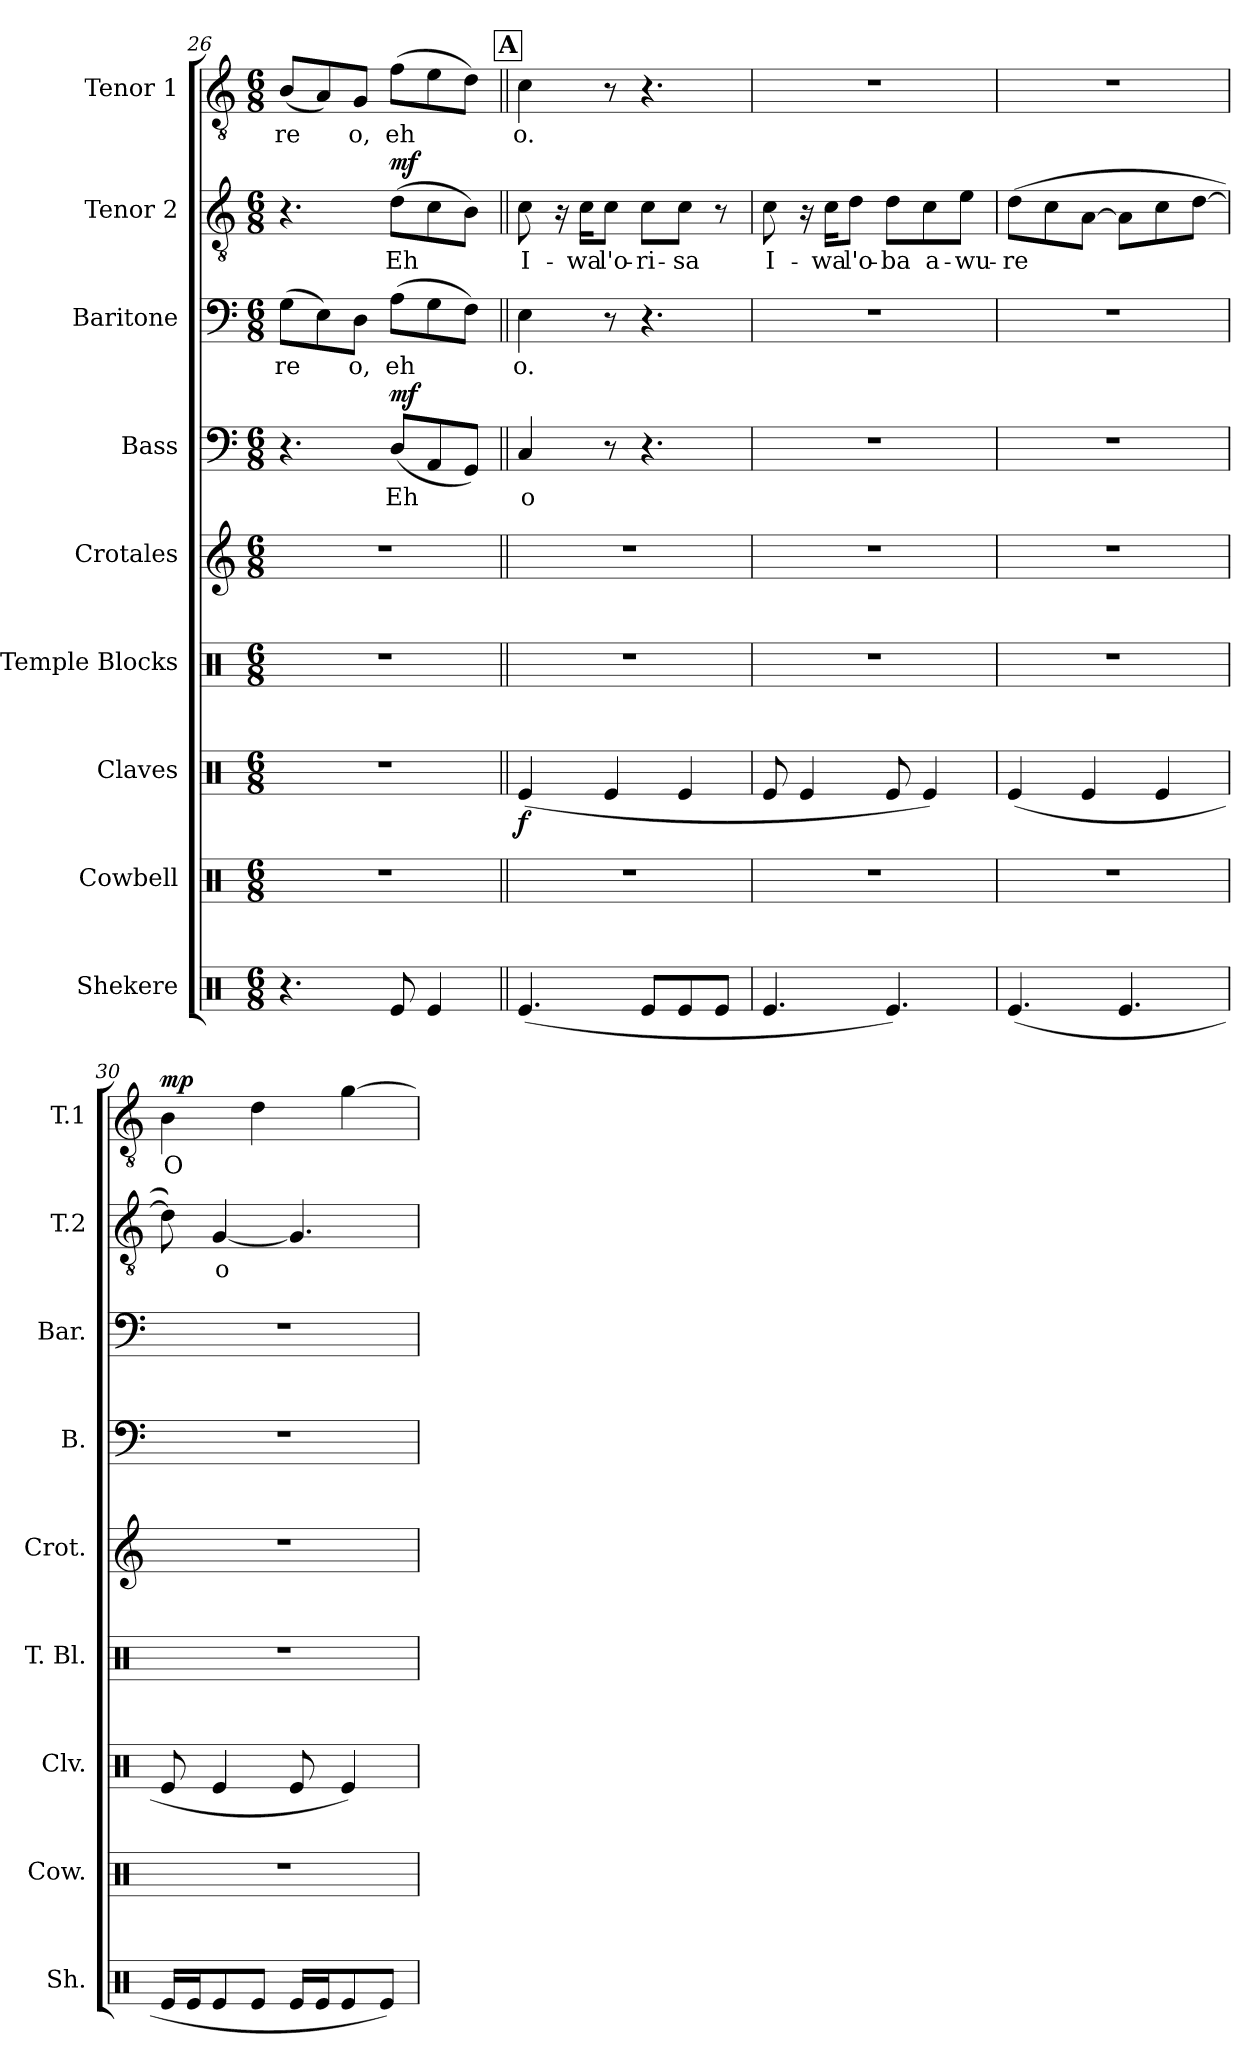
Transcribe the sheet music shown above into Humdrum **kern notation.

**kern	**kern	**kern	**dynam	**kern	**kern	**kern	**text	**dynam	**kern	**text	**kern	**text	**dynam	**kern	**text	**dynam
*part9	*part8	*part7	*part7	*part6	*part5	*part4	*part4	*part4	*part3	*part3	*part2	*part2	*part2	*part1	*part1	*part1
*staff9	*staff8	*staff7	*staff7	*staff6	*staff5	*staff4	*staff4	*staff4	*staff3	*staff3	*staff2	*staff2	*staff2	*staff1	*staff1	*staff1
*I"Shekere	*I"Cowbell	*I"Claves	*	*I"Temple Blocks	*I"Crotales	*I"Bass	*	*	*I"Baritone	*	*I"Tenor 2	*	*	*I"Tenor 1	*	*
*I'Sh.	*I'Cow.	*I'Clv.	*	*I'T. Bl.	*I'Crot.	*I'B.	*	*	*I'Bar.	*	*I'T.2	*	*	*I'T.1	*	*
*clefX	*clefX	*clefX	*	*clefX	*clefG2	*clefF4	*	*	*clefF4	*	*clefGv2	*	*	*clefGv2	*	*
*	*	*	*	*	*ITrd-14c-24	*	*	*	*	*	*ITrd7c12	*	*	*ITrd7c12	*	*
*k[]	*k[]	*k[]	*	*k[]	*k[]	*k[]	*	*	*k[]	*	*k[]	*	*	*k[]	*	*
*C:	*C:	*C:	*	*C:	*C:	*C:	*	*	*C:	*	*C:	*	*	*C:	*	*
*M6/8	*M6/8	*M6/8	*	*M6/8	*M6/8	*M6/8	*	*	*M6/8	*	*M6/8	*	*	*M6/8	*	*
=26	=26	=26	=26	=26	=26	=26	=26	=26	=26	=26	=26	=26	=26	=26	=26	=26
!	!LO:N:vis=1	!LO:N:vis=1	!	!LO:N:vis=1	!LO:N:vis=1	!	!	!	!	!	!	!	!	!	!	!
!	!	!	!	!	!	!	!	!	!	!LO:LY:b:color=#000000	!	!	!	!	!	!
!	!	!	!	!	!	!	!	!	!	!	!	!	!	!	!LO:LY:b:color=#000000	!
4.r	2.r	2.r	.	2.r	2.r	4.r	.	.	(8Gi\L	-re	4.r	.	.	(8BBi/L	-re	.
.	.	.	.	.	.	.	.	.	8Ei\)	.	.	.	.	8AAi/)	.	.
!	!	!	!	!	!	!	!	!	!	!LO:LY:b:color=#000000	!	!	!	!	!	!
!	!	!	!	!	!	!	!	!	!	!	!	!	!	!	!LO:LY:b:color=#000000	!
.	.	.	.	.	.	.	.	.	8Di\J	o,	.	.	.	8GGi/J	o,	.
!	!	!	!	!	!	!	!LO:LY:b:color=#000000	!	!	!	!	!	!	!	!	!
!	!	!	!	!	!	!	!	!	!	!LO:LY:b:color=#000000	!	!	!	!	!	!
!	!	!	!	!	!	!	!	!	!	!	!	!LO:LY:b:color=#000000	!	!	!	!
!	!	!	!	!	!	!	!	!	!	!	!	!	!	!	!LO:LY:b:color=#000000	!
8Rei/	.	.	.	.	.	(8Di/L	Eh	mf	(8Ai\L	eh	(8Di\L	Eh	mf	(8Fi\L	eh	.
4Rei/	.	.	.	.	.	8AAi/	.	.	8Gi\	.	8Ci\	.	.	8Ei\	.	.
.	.	.	.	.	.	8GGi/J)	.	.	8Fi\J)	.	8BBi\J)	.	.	8Di\J)	.	.
!!LO:REH:place=s1:B:color=#000000:enc=box:fs=14.284:t=A
=27||	=27||	=27||	=27||	=27||	=27||	=27||	=27||	=27||	=27||	=27||	=27||	=27||	=27||	=27||	=27||	=27||
!	!LO:N:vis=1	!	!	!LO:N:vis=1	!LO:N:vis=1	!	!	!	!	!	!	!	!	!	!	!
!	!	!	!	!	!	!	!LO:LY:b:color=#000000	!	!	!	!	!	!	!	!	!
!	!	!	!	!	!	!	!	!	!	!LO:LY:b:color=#000000	!	!	!	!	!	!
!	!	!	!	!	!	!	!	!	!	!	!	!LO:LY:b:color=#000000	!	!	!	!
!	!	!	!	!	!	!	!	!	!	!	!	!	!	!	!LO:LY:b:color=#000000	!
(4.Rei/	2.r	(4Rei/	f	2.r	2.r	4Ci/	o	.	4Ei\	o.	8Ci\	I-	.	4Ci\	o.	.
.	.	.	.	.	.	.	.	.	.	.	16r	.	.	.	.	.
!	!	!	!	!	!	!	!	!	!	!	!	!LO:LY:b:color=#000000	!	!	!	!
.	.	.	.	.	.	.	.	.	.	.	16Ci\KL	-wa	.	.	.	.
!	!	!	!	!	!	!	!	!	!	!	!	!LO:LY:b:color=#000000	!	!	!	!
.	.	4Rei/	.	.	.	8r	.	.	8r	.	8Ci\J	l'o-	.	8r	.	.
!	!	!	!	!	!	!	!	!	!	!	!	!LO:LY:b:color=#000000	!	!	!	!
8Rei/L	.	.	.	.	.	4.r	.	.	4.r	.	8Ci\L	-ri-	.	4.r	.	.
!	!	!	!	!	!	!	!	!	!	!	!	!LO:LY:b:color=#000000	!	!	!	!
8Rei/	.	4Rei/	.	.	.	.	.	.	.	.	8Ci\J	-sa	.	.	.	.
8Rei/J	.	.	.	.	.	.	.	.	.	.	8r	.	.	.	.	.
=28	=28	=28	=28	=28	=28	=28	=28	=28	=28	=28	=28	=28	=28	=28	=28	=28
!	!LO:N:vis=1	!	!	!LO:N:vis=1	!LO:N:vis=1	!LO:N:vis=1	!	!	!LO:N:vis=1	!	!	!	!	!	!	!
!	!	!	!	!	!	!	!	!	!	!	!	!LO:LY:b:color=#000000	!	!LO:N:vis=1	!	!
4.Rei/	2.r	8Rei/	.	2.r	2.r	2.r	.	.	2.r	.	8Ci\	I-	.	2.r	.	.
.	.	4Rei/	.	.	.	.	.	.	.	.	16r	.	.	.	.	.
!	!	!	!	!	!	!	!	!	!	!	!	!LO:LY:b:color=#000000	!	!	!	!
.	.	.	.	.	.	.	.	.	.	.	16Ci\KL	-wa	.	.	.	.
!	!	!	!	!	!	!	!	!	!	!	!	!LO:LY:b:color=#000000	!	!	!	!
.	.	.	.	.	.	.	.	.	.	.	8Di\J	l'o-	.	.	.	.
!	!	!	!	!	!	!	!	!	!	!	!	!LO:LY:b:color=#000000	!	!	!	!
4.Rei/)	.	8Rei/	.	.	.	.	.	.	.	.	8Di\L	-ba	.	.	.	.
!	!	!	!	!	!	!	!	!	!	!	!	!LO:LY:b:color=#000000	!	!	!	!
.	.	4Rei/)	.	.	.	.	.	.	.	.	8Ci\	a-	.	.	.	.
!	!	!	!	!	!	!	!	!	!	!	!	!LO:LY:b:color=#000000	!	!	!	!
.	.	.	.	.	.	.	.	.	.	.	8Ei\J	-wu-	.	.	.	.
=29	=29	=29	=29	=29	=29	=29	=29	=29	=29	=29	=29	=29	=29	=29	=29	=29
!	!LO:N:vis=1	!	!	!LO:N:vis=1	!LO:N:vis=1	!LO:N:vis=1	!	!	!LO:N:vis=1	!	!	!	!	!	!	!
!	!	!	!	!	!	!	!	!	!	!	!	!LO:LY:b:color=#000000	!	!LO:N:vis=1	!	!
(4.Rei/	2.r	(4Rei/	.	2.r	2.r	2.r	.	.	2.r	.	(8Di\L	-re	.	2.r	.	.
.	.	.	.	.	.	.	.	.	.	.	8Ci\	.	.	.	.	.
.	.	4Rei/	.	.	.	.	.	.	.	.	[8AAi\J	.	.	.	.	.
4.Rei/	.	.	.	.	.	.	.	.	.	.	8AAi\L]	.	.	.	.	.
.	.	4Rei/	.	.	.	.	.	.	.	.	8Ci\	.	.	.	.	.
.	.	.	.	.	.	.	.	.	.	.	[8Di\J	.	.	.	.	.
!!LO:PB:g=z
=30	=30	=30	=30	=30	=30	=30	=30	=30	=30	=30	=30	=30	=30	=30	=30	=30
!	!LO:N:vis=1	!	!	!LO:N:vis=1	!LO:N:vis=1	!LO:N:vis=1	!	!	!LO:N:vis=1	!	!	!	!	!	!	!
!	!	!	!	!	!	!	!	!	!	!	!	!	!	!	!LO:LY:b:color=#000000	!
16Rei/LL	2.r	8Rei/	.	2.r	2.r	2.r	.	.	2.r	.	8Di\])	.	.	4BBi\	O	mp
16Rei/J	.	.	.	.	.	.	.	.	.	.	.	.	.	.	.	.
!	!	!	!	!	!	!	!	!	!	!	!	!LO:LY:b:color=#000000	!	!	!	!
8Rei/	.	4Rei/	.	.	.	.	.	.	.	.	[4GGi/	o	.	.	.	.
8Rei/J	.	.	.	.	.	.	.	.	.	.	.	.	.	4Di\	.	.
16Rei/LL	.	8Rei/	.	.	.	.	.	.	.	.	4.GGi/]	.	.	.	.	.
16Rei/J	.	.	.	.	.	.	.	.	.	.	.	.	.	.	.	.
8Rei/	.	4Rei/)	.	.	.	.	.	.	.	.	.	.	.	[4Gi\	.	.
8Rei/J)	.	.	.	.	.	.	.	.	.	.	.	.	.	.	.	.
=	=	=	=	=	=	=	=	=	=	=	=	=	=	=	=	=
*-	*-	*-	*-	*-	*-	*-	*-	*-	*-	*-	*-	*-	*-	*-	*-	*-
